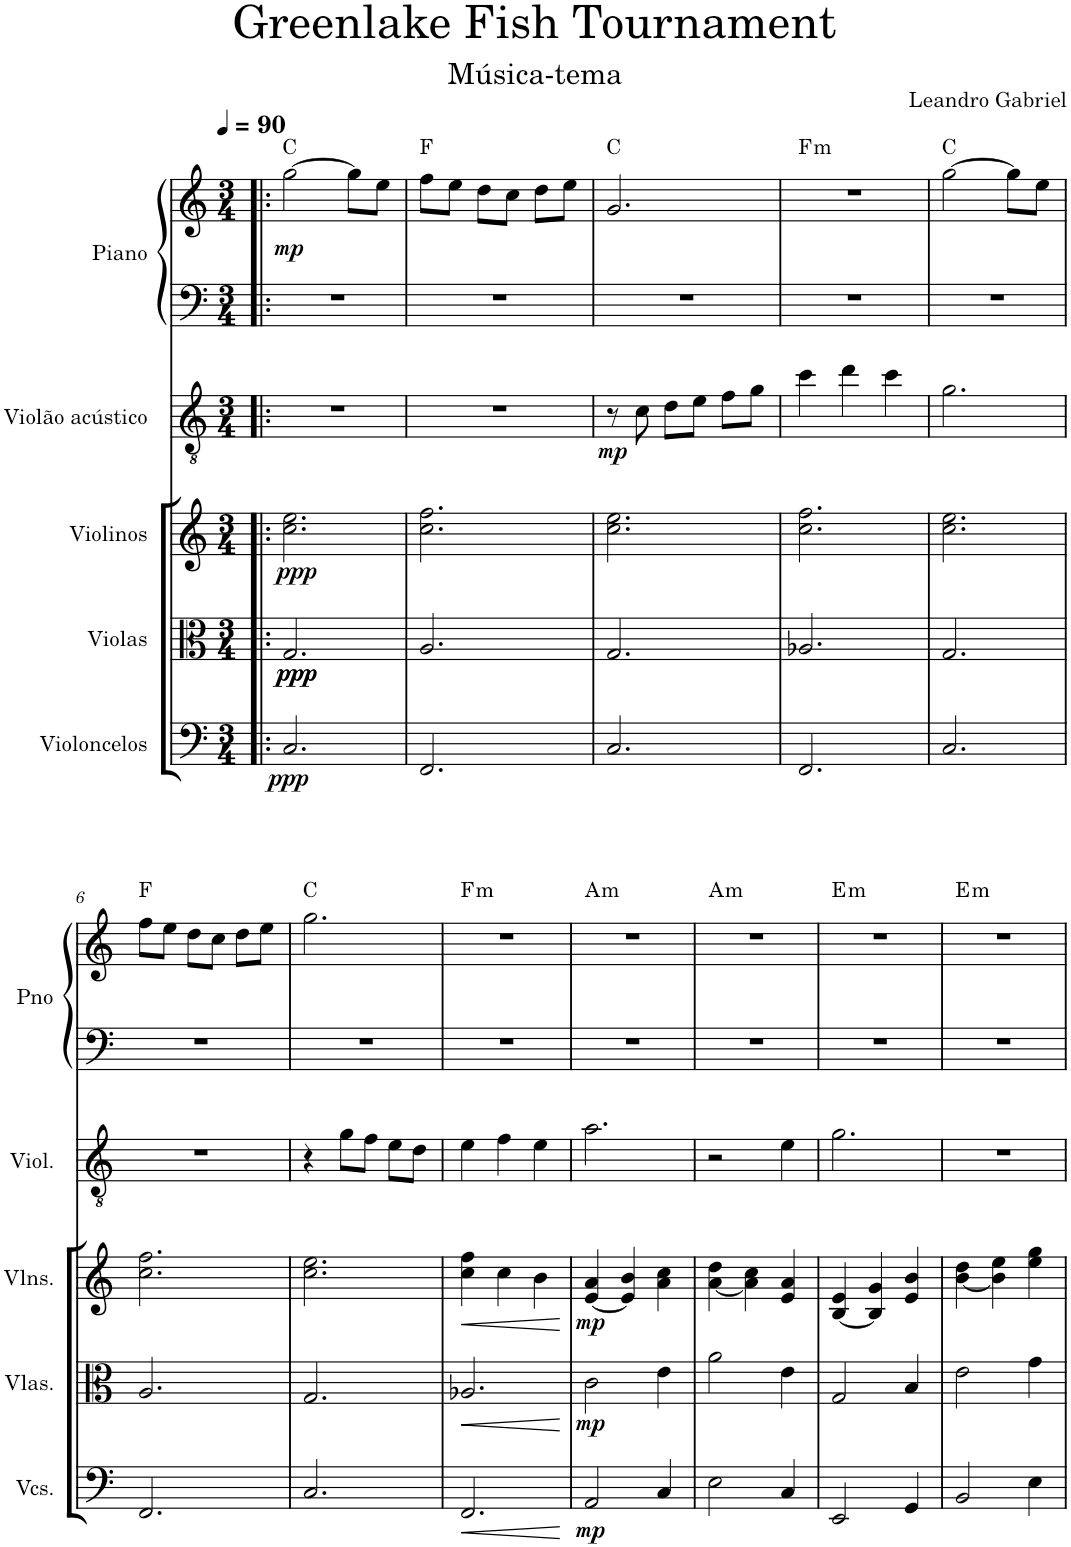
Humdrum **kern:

**kern	**dynam	**kern	**dynam	**kern	**dynam	**kern	**dynam	**kern	**kern	**dynam	**harte
*part5	*part5	*part4	*part4	*part3	*part3	*part2	*part2	*part1	*part1	*part1	*part1
*staff6	*staff6	*staff5	*staff5	*staff4	*staff4	*staff3	*staff3	*staff2	*staff1	*staff1/2	*
*I"Violoncelos	*	*I"Violas	*	*I"Violinos	*	*I"Violão acústico	*	*I"Piano	*	*	*
*I'Vcs.	*	*I'Vlas.	*	*I'Vlns.	*	*I'Viol.	*	*I'Pno	*	*	*
*clefF4	*	*clefC3	*	*clefG2	*	*clefGv2	*	*clefF4	*clefG2	*	*
*k[]	*	*k[]	*	*k[]	*	*k[]	*	*k[]	*k[]	*	*
*M3/4	*	*M3/4	*	*M3/4	*	*M3/4	*	*M3/4	*M3/4	*	*
*MM90	*	*MM90	*	*MM90	*	*MM90	*	*MM90	*MM90	*	*
=1!|:	=1!|:	=1!|:	=1!|:	=1!|:	=1!|:	=1!|:	=1!|:	=1!|:	=1!|:	=1!|:	=1!|:
!	!LO:DY:b	!	!LO:DY:b	!	!	!	!	!	!	!	!
!	!	!	!LO:DY:n=1:b	!	!LO:DY:b	!	!	!	!	!LO:DY:b	!
2.C/	ppp	2.G/	ppp ppp	2.cc\ 2.ee\	ppp	2.r	.	2.r	[2gg\	mp	C:maj
.	.	.	.	.	.	.	.	.	8gg\L]	.	.
.	.	.	.	.	.	.	.	.	8ee\J	.	.
=2	=2	=2	=2	=2	=2	=2	=2	=2	=2	=2	=2
2.FF/	.	2.A/	.	2.cc\ 2.ff\	.	2.r	.	2.r	8ff\L	.	F:maj
.	.	.	.	.	.	.	.	.	8ee\J	.	.
.	.	.	.	.	.	.	.	.	8dd\L	.	.
.	.	.	.	.	.	.	.	.	8cc\J	.	.
.	.	.	.	.	.	.	.	.	8dd\L	.	.
.	.	.	.	.	.	.	.	.	8ee\J	.	.
=3	=3	=3	=3	=3	=3	=3	=3	=3	=3	=3	=3
!	!	!	!	!	!	!	!LO:DY:b	!	!	!	!
2.C/	.	2.G/	.	2.cc\ 2.ee\	.	8r	mp	2.r	2.g/	.	C:maj
.	.	.	.	.	.	8c\	.	.	.	.	.
.	.	.	.	.	.	8d\L	.	.	.	.	.
.	.	.	.	.	.	8e\J	.	.	.	.	.
.	.	.	.	.	.	8f\L	.	.	.	.	.
.	.	.	.	.	.	8g\J	.	.	.	.	.
=4	=4	=4	=4	=4	=4	=4	=4	=4	=4	=4	=4
!	!	!	!	!	!	!	!	!	!	!	!LO:H:kt=m
2.FF/	.	2.A-X/	.	2.cc\ 2.ff\	.	4cc\	.	2.r	2.r	.	F:min
.	.	.	.	.	.	4dd\	.	.	.	.	.
.	.	.	.	.	.	4cc\	.	.	.	.	.
=5	=5	=5	=5	=5	=5	=5	=5	=5	=5	=5	=5
2.C/	.	2.G/	.	2.cc\ 2.ee\	.	2.g\	.	2.r	[2gg\	.	C:maj
.	.	.	.	.	.	.	.	.	8gg\L]	.	.
.	.	.	.	.	.	.	.	.	8ee\J	.	.
!!LO:LB:g=z
=6	=6	=6	=6	=6	=6	=6	=6	=6	=6	=6	=6
2.FF/	.	2.A/	.	2.cc\ 2.ff\	.	2.r	.	2.r	8ff\L	.	F:maj
.	.	.	.	.	.	.	.	.	8ee\J	.	.
.	.	.	.	.	.	.	.	.	8dd\L	.	.
.	.	.	.	.	.	.	.	.	8cc\J	.	.
.	.	.	.	.	.	.	.	.	8dd\L	.	.
.	.	.	.	.	.	.	.	.	8ee\J	.	.
=7	=7	=7	=7	=7	=7	=7	=7	=7	=7	=7	=7
2.C/	.	2.G/	.	2.cc\ 2.ee\	.	4r	.	2.r	2.gg\	.	C:maj
.	.	.	.	.	.	8g\L	.	.	.	.	.
.	.	.	.	.	.	8f\J	.	.	.	.	.
.	.	.	.	.	.	8e\L	.	.	.	.	.
.	.	.	.	.	.	8d\J	.	.	.	.	.
=8	=8	=8	=8	=8	=8	=8	=8	=8	=8	=8	=8
!	!LO:HP:b	!	!LO:HP:b	!	!LO:HP:b	!	!	!	!	!	!LO:H:kt=m
2.FF/	<	2.A-X/	<	4cc\ 4ff\	<	4e\	.	2.r	2.r	.	F:min
.	.	.	.	4cc\	.	4f\	.	.	.	.	.
.	.	.	.	4b\	.	4e\	.	.	.	.	.
.	[	.	[	.	[	.	.	.	.	.	.
=9	=9	=9	=9	=9	=9	=9	=9	=9	=9	=9	=9
!	!LO:DY:b	!	!LO:DY:b	!	!LO:DY:b	!	!	!	!	!	!LO:H:kt=m
2AA/	mp	2c\	mp	[4e/ 4a/	mp	2.a\	.	2.r	2.r	.	A:min
.	.	.	.	4e/] 4b/	.	.	.	.	.	.	.
4C/	.	4e\	.	4a\ 4cc\	.	.	.	.	.	.	.
=10	=10	=10	=10	=10	=10	=10	=10	=10	=10	=10	=10
!	!	!	!	!	!	!	!	!	!	!	!LO:H:kt=m
2E\	.	2a\	.	[4a\ 4dd\	.	2r	.	2.r	2.r	.	A:min
.	.	.	.	4a\] 4cc\	.	.	.	.	.	.	.
4C/	.	4e\	.	4e/ 4a/	.	4e\	.	.	.	.	.
=11	=11	=11	=11	=11	=11	=11	=11	=11	=11	=11	=11
!	!	!	!	!	!	!	!	!	!	!	!LO:H:kt=m
2EE/	.	2G/	.	[4B/ 4e/	.	2.g\	.	2.r	2.r	.	E:min
.	.	.	.	4B/] 4g/	.	.	.	.	.	.	.
4GG/	.	4B/	.	4e/ 4b/	.	.	.	.	.	.	.
=12	=12	=12	=12	=12	=12	=12	=12	=12	=12	=12	=12
!	!	!	!	!	!	!	!	!	!	!	!LO:H:kt=m
2BB/	.	2e\	.	[4b\ 4dd\	.	2.r	.	2.r	2.r	.	E:min
.	.	.	.	4b\] 4ee\	.	.	.	.	.	.	.
4E\	.	4g\	.	4ee\ 4gg\	.	.	.	.	.	.	.
=	=	=	=	=	=	=	=	=	=	=	=
*-	*-	*-	*-	*-	*-	*-	*-	*-	*-	*-	*-
